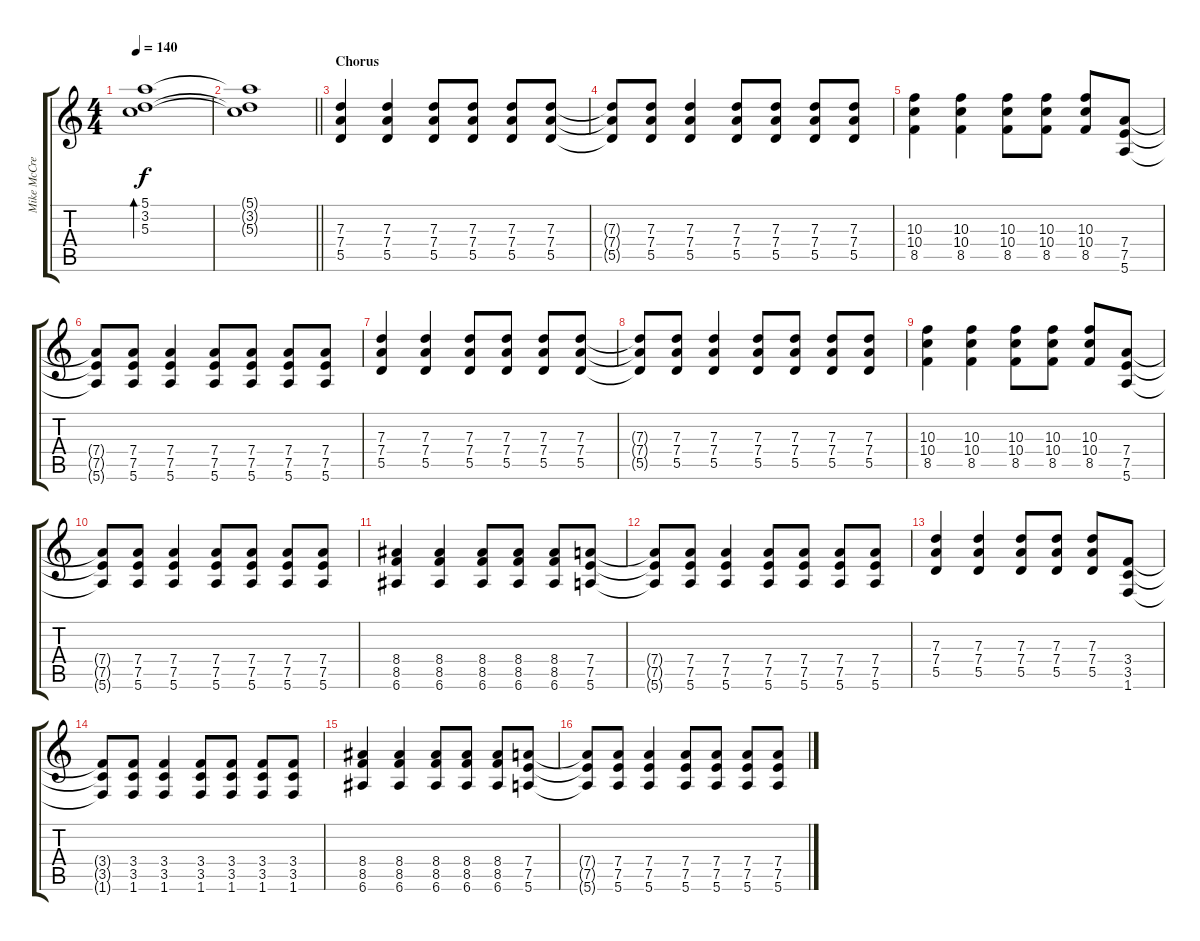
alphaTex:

\track ("Mike McCready" "Mike McCre") {instrument distortionguitar}
\staff {score tabs}
\tuning (E4 B3 G3 D3 A2 E2) {hide}
\ts (4 4)
\tempo 140
\clef g2
\ks c
(5.1 3.2 5.3).1{bd 240 dy f} |
\barLineRight lightlight
(5.1{t} 3.2{t} 5.3{t}).1 |
\section ("" "Chorus")
(7.3 7.4 5.5).4 (7.3 7.4 5.5).4 (7.3 7.4 5.5).8 (7.3 7.4 5.5).8 (7.3 7.4 5.5).8 (7.3 7.4 5.5).8 |
(7.3{t} 7.4{t} 5.5{t}).8 (7.3 7.4 5.5).8 (7.3 7.4 5.5).4 (7.3 7.4 5.5).8 (7.3 7.4 5.5).8 (7.3 7.4 5.5).8 (7.3 7.4 5.5).8 |
(10.3 10.4 8.5).4 (10.3 10.4 8.5).4 (10.3 10.4 8.5).8 (10.3 10.4 8.5).8 (10.3 10.4 8.5).8 (7.4 7.5 5.6).8 |
(7.4{t} 7.5{t} 5.6{t}).8 (7.4 7.5 5.6).8 (7.4 7.5 5.6).4 (7.4 7.5 5.6).8 (7.4 7.5 5.6).8 (7.4 7.5 5.6).8 (7.4 7.5 5.6).8 |
(7.3 7.4 5.5).4 (7.3 7.4 5.5).4 (7.3 7.4 5.5).8 (7.3 7.4 5.5).8 (7.3 7.4 5.5).8 (7.3 7.4 5.5).8 |
(7.3{t} 7.4{t} 5.5{t}).8 (7.3 7.4 5.5).8 (7.3 7.4 5.5).4 (7.3 7.4 5.5).8 (7.3 7.4 5.5).8 (7.3 7.4 5.5).8 (7.3 7.4 5.5).8 |
(10.3 10.4 8.5).4 (10.3 10.4 8.5).4 (10.3 10.4 8.5).8 (10.3 10.4 8.5).8 (10.3 10.4 8.5).8 (7.4 7.5 5.6).8 |
(7.4{t} 7.5{t} 5.6{t}).8 (7.4 7.5 5.6).8 (7.4 7.5 5.6).4 (7.4 7.5 5.6).8 (7.4 7.5 5.6).8 (7.4 7.5 5.6).8 (7.4 7.5 5.6).8 |
(8.4 8.5 6.6).4 (8.4 8.5 6.6).4 (8.4 8.5 6.6).8 (8.4 8.5 6.6).8 (8.4 8.5 6.6).8 (7.4 7.5 5.6).8 |
(7.4{t} 7.5{t} 5.6{t}).8 (7.4 7.5 5.6).8 (7.4 7.5 5.6).4 (7.4 7.5 5.6).8 (7.4 7.5 5.6).8 (7.4 7.5 5.6).8 (7.4 7.5 5.6).8 |
(7.3 7.4 5.5).4 (7.3 7.4 5.5).4 (7.3 7.4 5.5).8 (7.3 7.4 5.5).8 (7.3 7.4 5.5).8 (3.4 3.5 1.6).8 |
(3.4{t} 3.5{t} 1.6{t}).8 (3.4 3.5 1.6).8 (3.4 3.5 1.6).4 (3.4 3.5 1.6).8 (3.4 3.5 1.6).8 (3.4 3.5 1.6).8 (3.4 3.5 1.6).8 |
(8.4 8.5 6.6).4 (8.4 8.5 6.6).4 (8.4 8.5 6.6).8 (8.4 8.5 6.6).8 (8.4 8.5 6.6).8 (7.4 7.5 5.6).8 |
(7.4{t} 7.5{t} 5.6{t}).8 (7.4 7.5 5.6).8 (7.4 7.5 5.6).4 (7.4 7.5 5.6).8 (7.4 7.5 5.6).8 (7.4 7.5 5.6).8 (7.4 7.5 5.6).8
